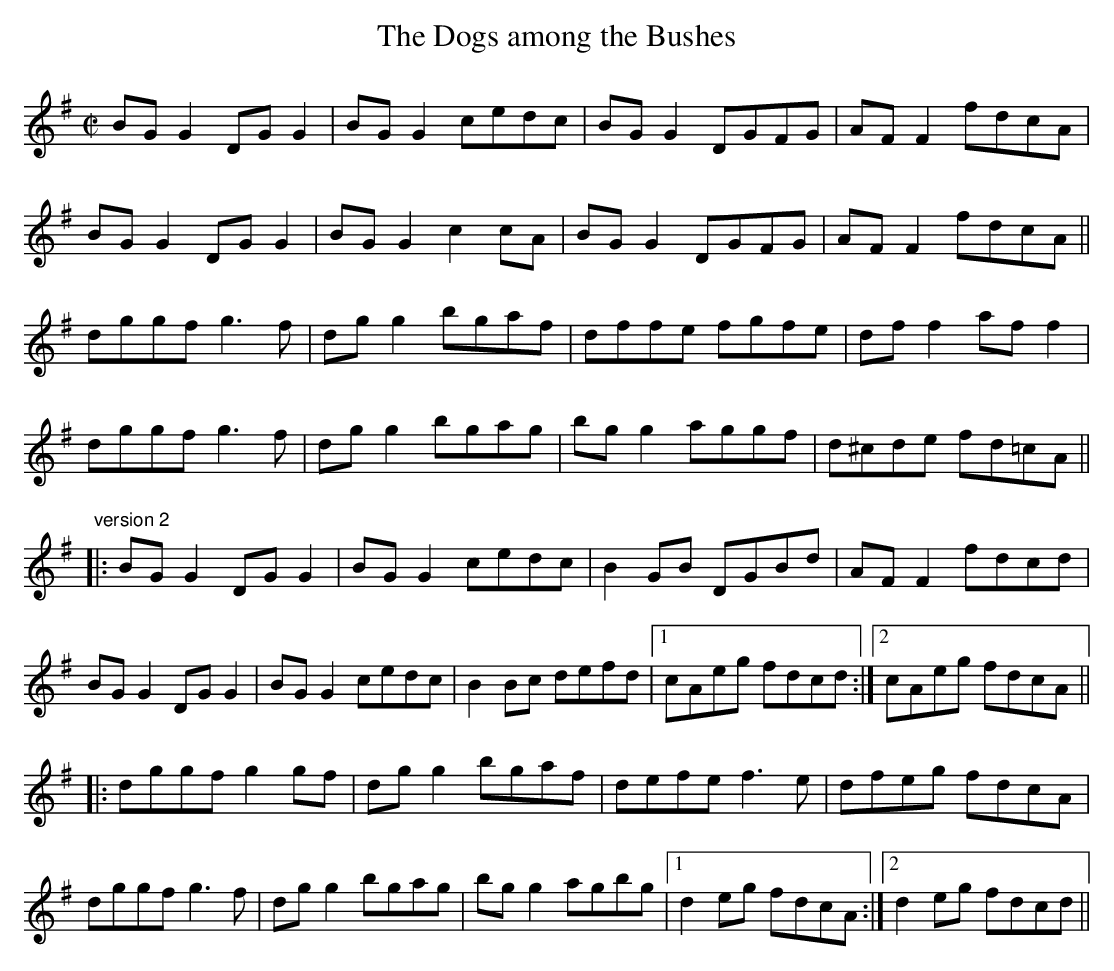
X:1
T:Dogs among the Bushes, The
M:C|
K:G
BGG2 DGG2|BGG2 cedc|BGG2 DGFG|AFF2 fdcA|
BGG2 DGG2|BGG2 c2cA|BGG2 DGFG|AFF2 fdcA||
dggf g3f|dgg2 bgaf|dffe fgfe|dff2 aff2|
dggf g3f|dgg2 bgag|bgg2 aggf|d^cde fd=cA||
"version 2"
|:BGG2 DGG2|BGG2 cedc|B2GB DGBd|AFF2 fdcd|
BGG2 DGG2|BGG2 cedc|B2Bc defd|1 cAeg fdcd:|2 cAeg fdcA||
|:dggf g2gf|dgg2 bgaf|defe f3e|dfeg fdcA|
dggf g3f|dgg2 bgag|bgg2 agbg|1 d2eg fdcA:|2 d2eg fdcd||
